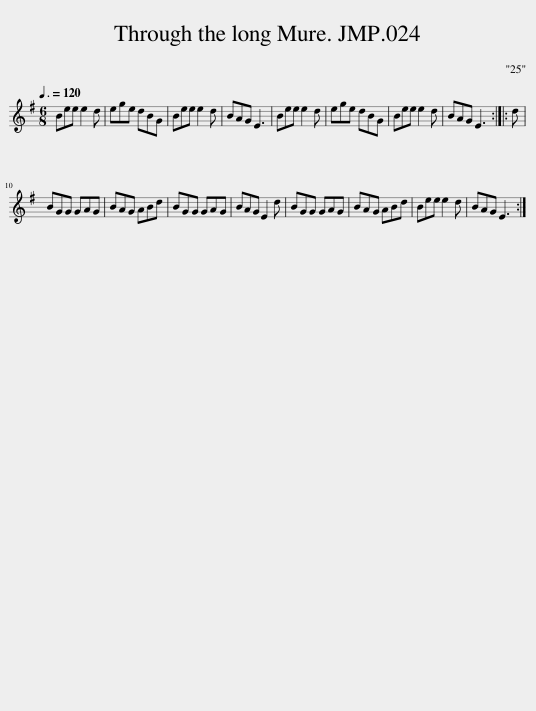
X:1
L:1/8
Q:3/8=120
M:6/8
I:linebreak $
K:Emin
V:1 treble
V:1
 Bee e2 d | ege dBG | Bee e2 d | BAG E3 | Bee e2 d | %5
 ege dBG | Bee e2 d | BAG E3 :: d |$ BGG GAG | %10
 BAG ABd | BGG GAG | BAG E2 d | BGG GAG | BAG ABd | %15
 Bee e2 d | BAG E3 :| %17
